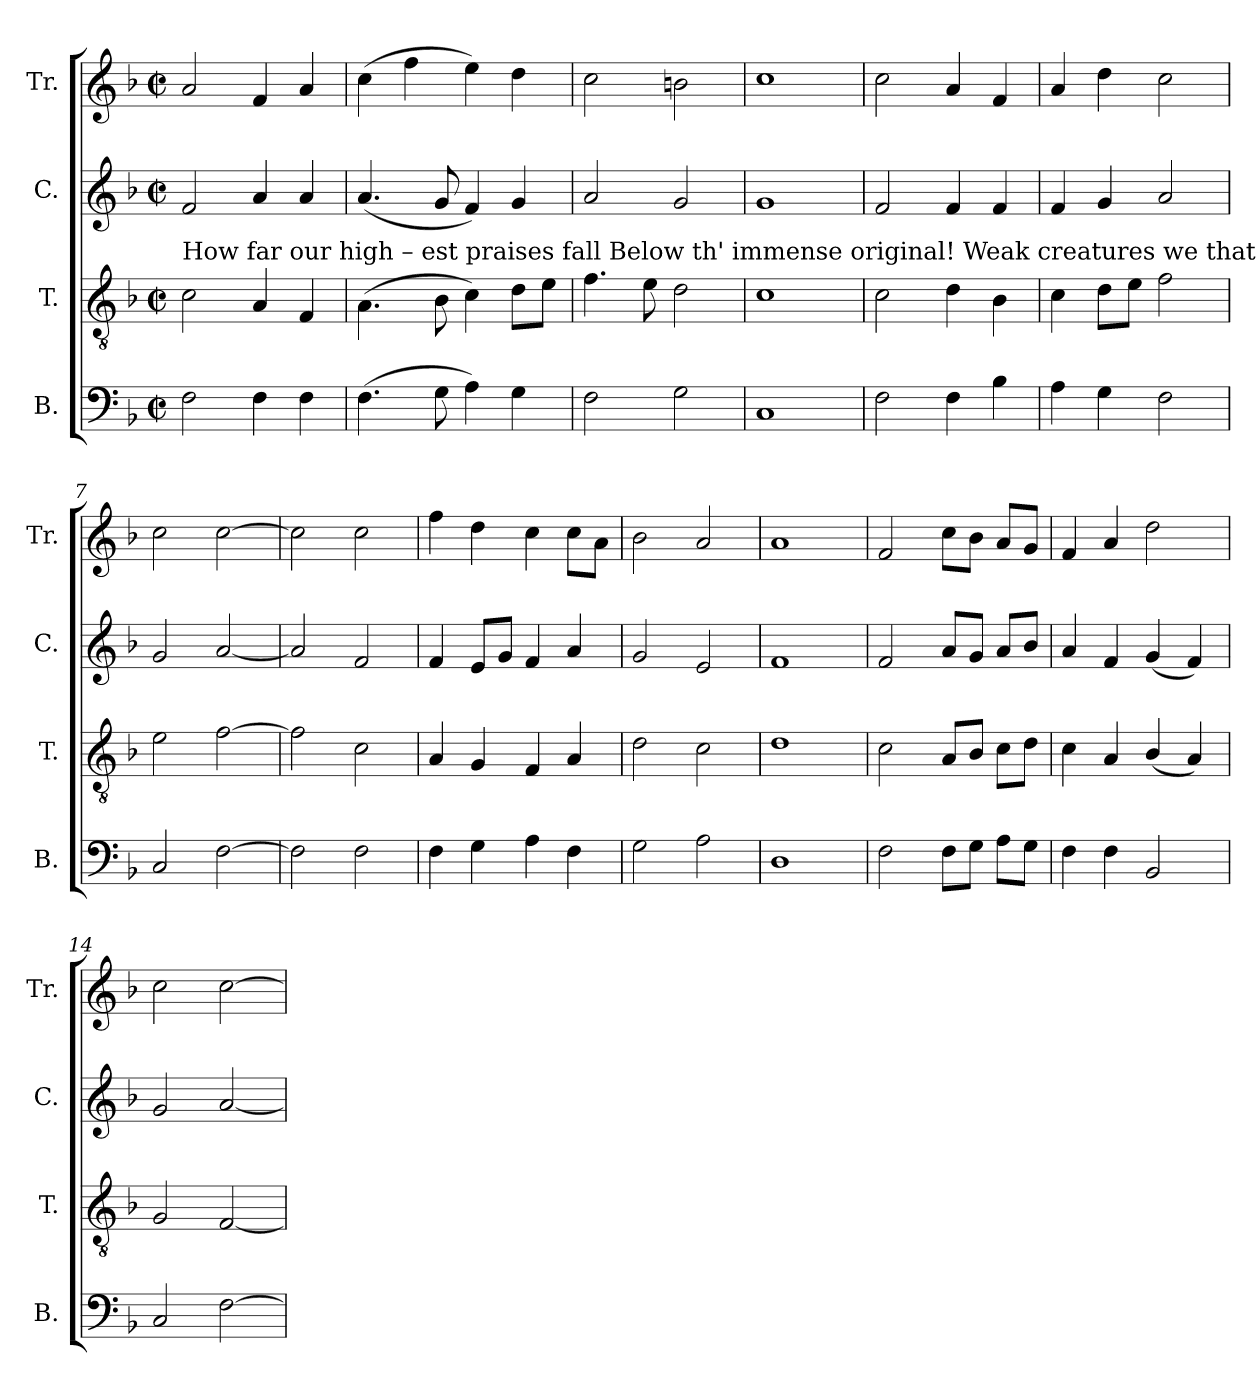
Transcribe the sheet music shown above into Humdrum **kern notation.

**kern	**kern	**kern	**kern
*part4	*part3	*part2	*part1
*staff4	*staff3	*staff2	*staff1
*I"B.	*I"T.	*I"C.	*I"Tr.
*I'B.	*I'T.	*I'C.	*I'Tr.
*clefF4	*clefGv2	*clefG2	*clefG2
*k[b-]	*k[b-]	*k[b-]	*k[b-]
*M2/2	*M2/2	*M2/2	*M2/2
*met(c|)	*met(c|)	*met(c|)	*met(c|)
*MM120	*MM120	*MM120	*MM120
=1	=1	=1	=1
!	!LO:TX:a:t=How far our  high     –    est    praises   fall  Below th' immense original! Weak creatures we that strive in vain To  reach  an  uncreated  strain!	!	!
2F\	2c\	2f/	2a/
4F\	4A/	4a/	4f/
4F\	4F/	4a/	4a/
=2	=2	=2	=2
(>4.F\	(>4.A\	(<4.a/	(>4cc\
.	.	.	4ff\
8G\	8B-\	8g/	.
4A\)	4c\)	4f/)	4ee\)
4G\	8d\L	4g/	4dd\
.	8e\J	.	.
=3	=3	=3	=3
2F\	4.f\	2a/	2cc\
.	8e\	.	.
2G\	2d\	2g/	2bn\
=4	=4	=4	=4
1C	1c	1g	1cc
=5	=5	=5	=5
2F\	2c\	2f/	2cc\
4F\	4d\	4f/	4a/
4B-\	4B-\	4f/	4f/
=6	=6	=6	=6
4A\	4c\	4f/	4a/
4G\	8d\L	4g/	4dd\
.	8e\J	.	.
2F\	2f\	2a/	2cc\
=7	=7	=7	=7
2C/	2e\	2g/	2cc\
[2F\	[2f\	[2a/	[2cc\
=8	=8	=8	=8
2F\]	2f\]	2a/]	2cc\]
2F\	2c\	2f/	2cc\
=9	=9	=9	=9
4F\	4A/	4f/	4ff\
4G\	4G/	8e/L	4dd\
.	.	8g/J	.
4A\	4F/	4f/	4cc\
4F\	4A/	4a/	8cc\L
.	.	.	8a\J
=10	=10	=10	=10
2G\	2d\	2g/	2b-\
2A\	2c\	2e/	2a/
=11	=11	=11	=11
1D	1d	1f	1a
=12	=12	=12	=12
2F\	2c\	2f/	2f/
8F\L	8A/L	8a/L	8cc\L
8G\J	8B-/J	8g/J	8b-\J
8A\L	8c\L	8a/L	8a/L
8G\J	8d\J	8b-/J	8g/J
=13	=13	=13	=13
4F\	4c\	4a/	4f/
4F\	4A/	4f/	4a/
2BB-/	(<4B-/	(<4g/	2dd\
.	4A/)	4f/)	.
=14	=14	=14	=14
2C/	2G/	2g/	2cc\
[2F\	[2F/	[2a/	[2cc\
=	=	=	=
*-	*-	*-	*-
